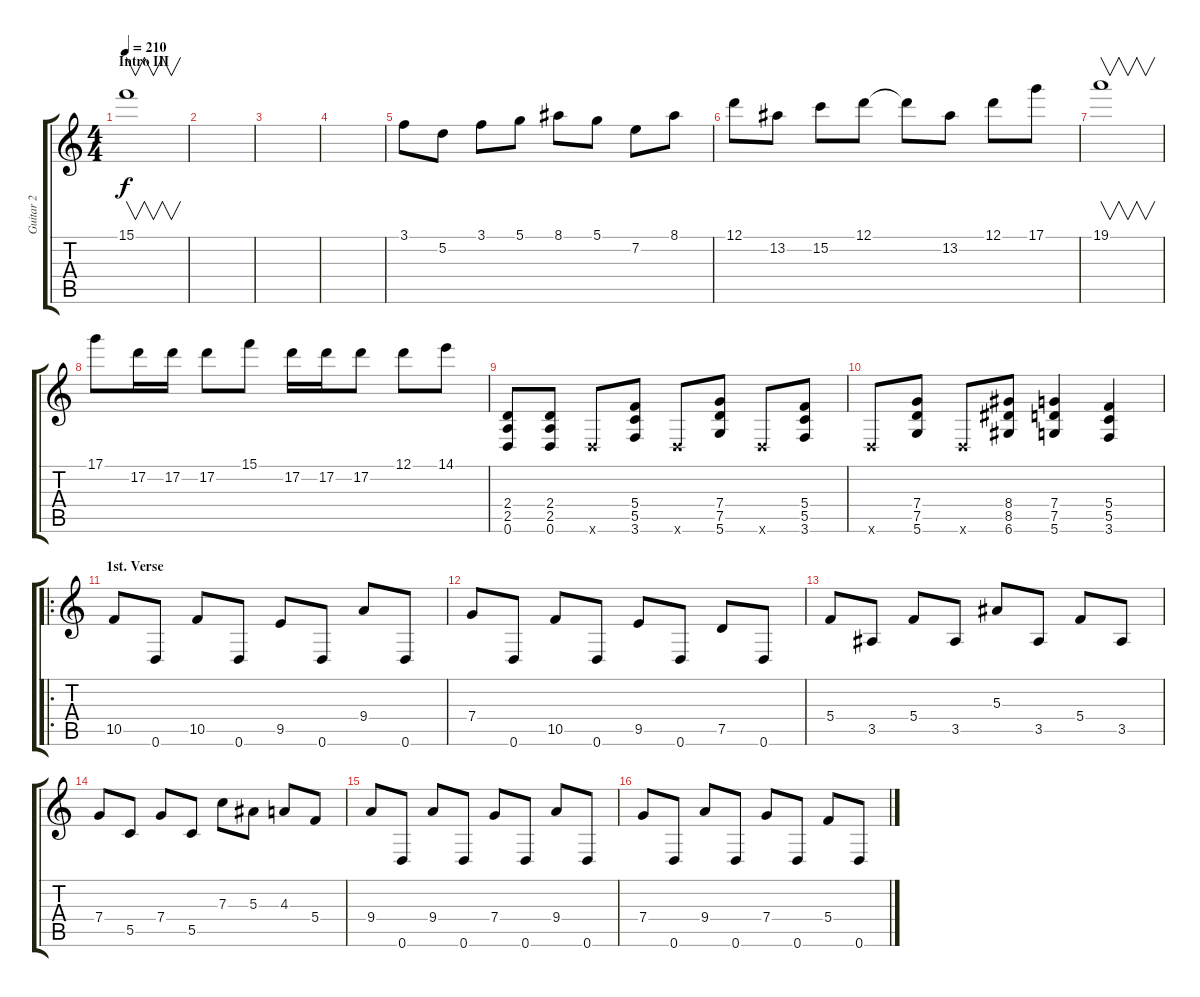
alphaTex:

\track ("Guitar 2" "Guitar 2") {instrument overdrivenguitar}
\staff {score tabs}
\tuning (D4 A3 F3 C3 G2 D2) {hide}
\ts (4 4)
\section ("" "Intro III")
\tempo 210
\clef g2
\ks c
15.1.1{v dy f} |
|
|
|
3.1.8 5.2.8 3.1.8 5.1.8 8.1.8 5.1.8 7.2.8 8.1.8 |
12.1.8 13.2.8 15.2.8 12.1.8 12.1{t}.8 13.2.8 12.1.8 17.1.8 |
19.1.1{v} |
17.1.8 17.2.16 17.2.16 17.2.8 15.1.8 17.2.16 17.2.16 17.2.8 12.1.8 14.1.8 |
(2.4 2.5 0.6).8 (2.4 2.5 0.6).8 0.6{x}.8 (5.4 5.5 3.6).8 0.6{x}.8 (7.4 7.5 5.6).8 0.6{x}.8 (5.4 5.5 3.6).8 |
0.6{x}.8 (7.4 7.5 5.6).8 0.6{x}.8 (8.4 8.5 6.6).8 (7.4 7.5 5.6).4 (5.4 5.5 3.6).4 |
\ro
\section ("" "1st. Verse")
10.5.8 0.6.8 10.5.8 0.6.8 9.5.8 0.6.8 9.4.8 0.6.8 |
7.4.8 0.6.8 10.5.8 0.6.8 9.5.8 0.6.8 7.5.8 0.6.8 |
5.4.8 3.5.8 5.4.8 3.5.8 5.3.8 3.5.8 5.4.8 3.5.8 |
7.4.8 5.5.8 7.4.8 5.5.8 7.3.8 5.3.8 4.3.8 5.4.8 |
9.4.8 0.6.8 9.4.8 0.6.8 7.4.8 0.6.8 9.4.8 0.6.8 |
7.4.8 0.6.8 9.4.8 0.6.8 7.4.8 0.6.8 5.4.8 0.6.8
